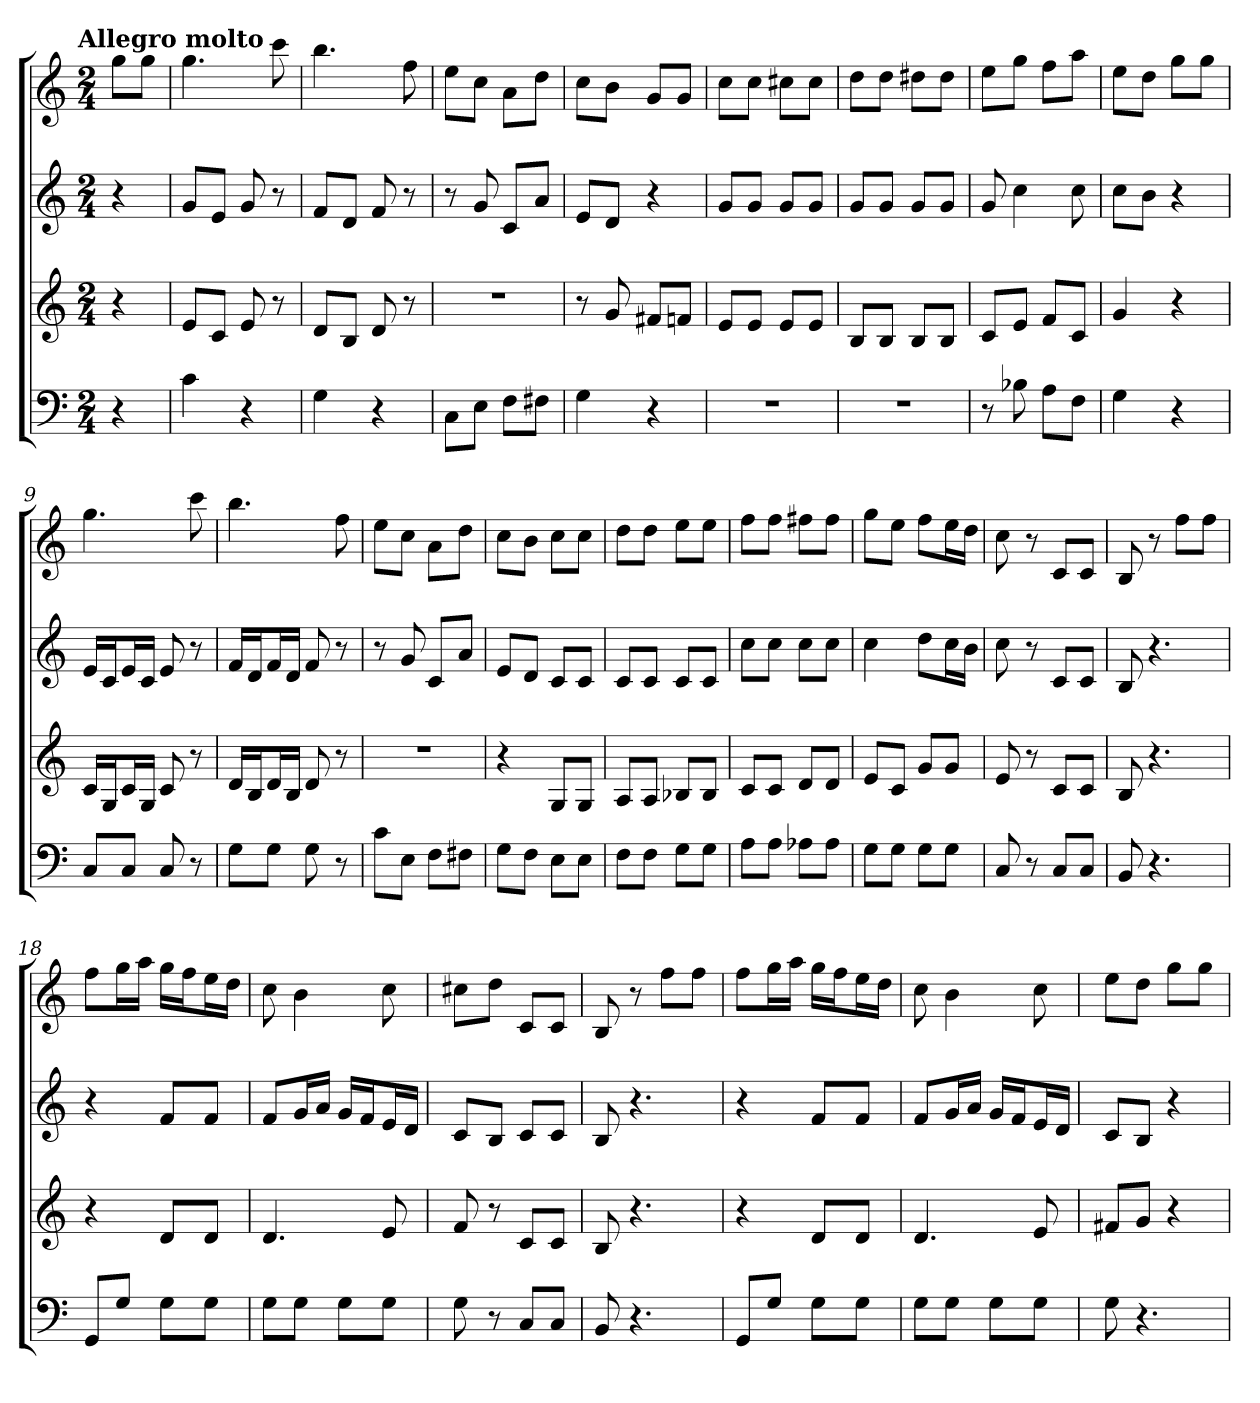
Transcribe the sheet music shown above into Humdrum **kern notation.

**kern	**kern	**kern	**kern
*part4	*part3	*part2	*part1
*staff4	*staff3	*staff2	*staff1
*k[]	*k[]	*k[]	*k[]
*C:	*C:	*C:	*C:
!!LO:TX:omd:t=Allegro molto
*M2/4	*M2/4	*M2/4	*M2/4
*MM132	*MM132	*MM132	*MM132
=	=	=	=
4r	4r	4r	8ggL
.	.	.	8ggJ
=1	=1	=1	=1
4c	8eL	8gL	4.gg
.	8cJ	8eJ	.
4r	8e	8g	.
.	8r	8r	8ccc
=2	=2	=2	=2
4G	8dL	8fL	4.bb
.	8BJ	8dJ	.
4r	8d	8f	.
.	8r	8r	8ff
=3	=3	=3	=3
8CL	2r	8r	8eeL
8EJ	.	8g	8ccJ
8FL	.	8cL	8aL
8F#XJ	.	8aJ	8ddJ
=4	=4	=4	=4
4G	8r	8eL	8ccL
.	8g	8dJ	8bJ
4r	8f#XL	4r	8gL
.	8fnJ	.	8gJ
=5	=5	=5	=5
2r	8eL	8gL	8ccL
.	8eJ	8gJ	8ccJ
.	8eL	8gL	8cc#XL
.	8eJ	8gJ	8cc#J
=6	=6	=6	=6
2r	8BL	8gL	8ddL
.	8BJ	8gJ	8ddJ
.	8BL	8gL	8dd#XL
.	8BJ	8gJ	8dd#J
=7	=7	=7	=7
8r	8cL	8g	8eeL
8B-X	8eJ	4cc	8ggJ
8AL	8fL	.	8ffL
8FJ	8cJ	8cc	8aaJ
=8	=8	=8	=8
4G	4g	8ccL	8eeL
.	.	8bJ	8ddJ
4r	4r	4r	8ggL
.	.	.	8ggJ
=9	=9	=9	=9
8CL	16cLL	16eLL	4.gg
.	16GJ	16cJ	.
8CJ	16cL	16eL	.
.	16GJJ	16cJJ	.
8C	8c	8e	.
8r	8r	8r	8ccc
=10	=10	=10	=10
8GL	16dLL	16fLL	4.bb
.	16BJ	16dJ	.
8GJ	16dL	16fL	.
.	16BJJ	16dJJ	.
8G	8d	8f	.
8r	8r	8r	8ff
=11	=11	=11	=11
8cL	2r	8r	8eeL
8EJ	.	8g	8ccJ
8FL	.	8cL	8aL
8F#XJ	.	8aJ	8ddJ
=12	=12	=12	=12
8GL	4r	8eL	8ccL
8FJ	.	8dJ	8bJ
8EL	8GL	8cL	8ccL
8EJ	8GJ	8cJ	8ccJ
=13	=13	=13	=13
8FL	8AL	8cL	8ddL
8FJ	8AJ	8cJ	8ddJ
8GL	8B-XL	8cL	8eeL
8GJ	8B-J	8cJ	8eeJ
=14	=14	=14	=14
8AL	8cL	8ccL	8ffL
8AJ	8cJ	8ccJ	8ffJ
8A-XL	8dL	8ccL	8ff#XL
8A-J	8dJ	8ccJ	8ff#J
=15	=15	=15	=15
8GL	8eL	4cc	8ggL
8GJ	8cJ	.	8eeJ
8GL	8gL	8ddL	8ffL
8GJ	8gJ	16ccL	16eeL
.	.	16bJJ	16ddJJ
=16	=16	=16	=16
8C	8e	8cc	8cc
8r	8r	8r	8r
8CL	8cL	8cL	8cL
8CJ	8cJ	8cJ	8cJ
=17	=17	=17	=17
8BB	8B	8B	8B
4.r	4.r	4.r	8r
.	.	.	8ffL
.	.	.	8ffJ
=18	=18	=18	=18
8GGL	4r	4r	8ffL
8GJ	.	.	16ggL
.	.	.	16aaJJ
8GL	8dL	8fL	16ggLL
.	.	.	16ffJ
8GJ	8dJ	8fJ	16eeL
.	.	.	16ddJJ
=19	=19	=19	=19
8GL	4.d	8fL	8cc
8GJ	.	16gL	4b
.	.	16aJJ	.
8GL	.	16gLL	.
.	.	16fJ	.
8GJ	8e	16eL	8cc
.	.	16dJJ	.
=20	=20	=20	=20
8G	8f	8cL	8cc#XL
8r	8r	8BJ	8ddJ
8CL	8cL	8cL	8cL
8CJ	8cJ	8cJ	8cJ
=21	=21	=21	=21
8BB	8B	8B	8B
4.r	4.r	4.r	8r
.	.	.	8ffL
.	.	.	8ffJ
=22	=22	=22	=22
8GGL	4r	4r	8ffL
8GJ	.	.	16ggL
.	.	.	16aaJJ
8GL	8dL	8fL	16ggLL
.	.	.	16ffJ
8GJ	8dJ	8fJ	16eeL
.	.	.	16ddJJ
=23	=23	=23	=23
8GL	4.d	8fL	8cc
8GJ	.	16gL	4b
.	.	16aJJ	.
8GL	.	16gLL	.
.	.	16fJ	.
8GJ	8e	16eL	8cc
.	.	16dJJ	.
=24	=24	=24	=24
8G	8f#XL	8cL	8eeL
4.r	8gJ	8BJ	8ddJ
.	4r	4r	8ggL
.	.	.	8ggJ
=	=	=	=
*-	*-	*-	*-
